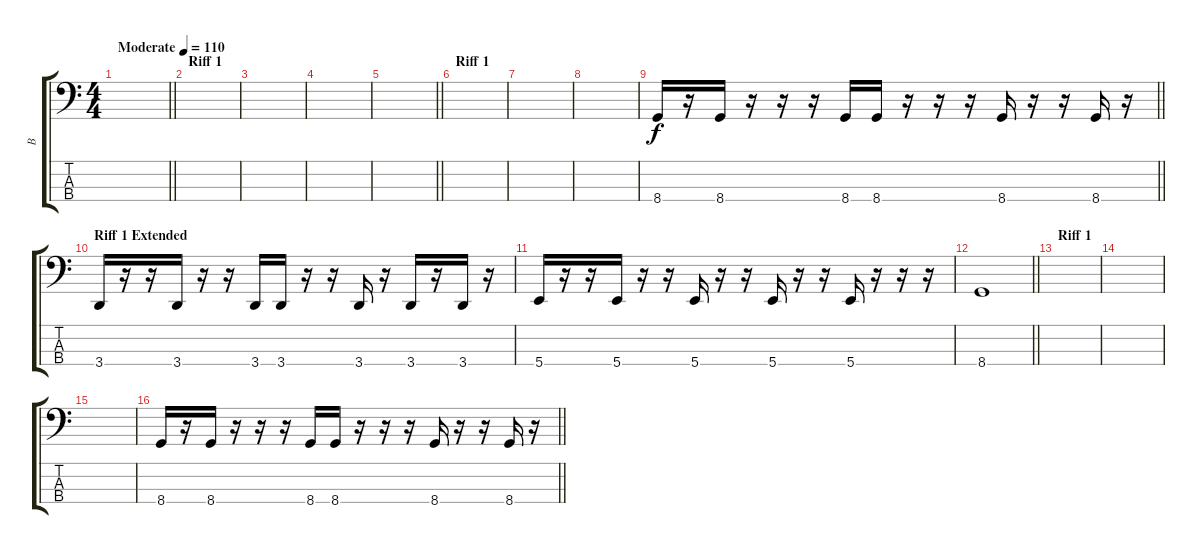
\track ("B" "B") {instrument electricbasspick}
\staff {score tabs}
\tuning (E2 B1 Gb1 B0) {hide}
\ts (4 4)
\tempo (110 "Moderate")
\clef f4
\barLineRight lightlight
\ks c
|
\section ("" "Riff 1")
|
|
|
\barLineRight lightlight
|
\section ("" "Riff 1")
|
|
|
\barLineRight lightlight
8.4.16 r.16 8.4.16 r.16 r.16 r.16 8.4.16 8.4.16 r.16 r.16 r.16 8.4.16 r.16 r.16 8.4.16 r.16 |
\section ("" "Riff 1 Extended")
3.4.16 r.16 r.16 3.4.16 r.16 r.16 3.4.16 3.4.16 r.16 r.16 3.4.16 r.16 3.4.16 r.16 3.4.16 r.16 |
5.4.16 r.16 r.16 5.4.16 r.16 r.16 5.4.16 r.16 r.16 5.4.16 r.16 r.16 5.4.16 r.16 r.16 r.16 |
\barLineRight lightlight
8.4.1 |
\section ("" "Riff 1")
|
|
|
\barLineRight lightlight
8.4.16 r.16 8.4.16 r.16 r.16 r.16 8.4.16 8.4.16 r.16 r.16 r.16 8.4.16 r.16 r.16 8.4.16 r.16
